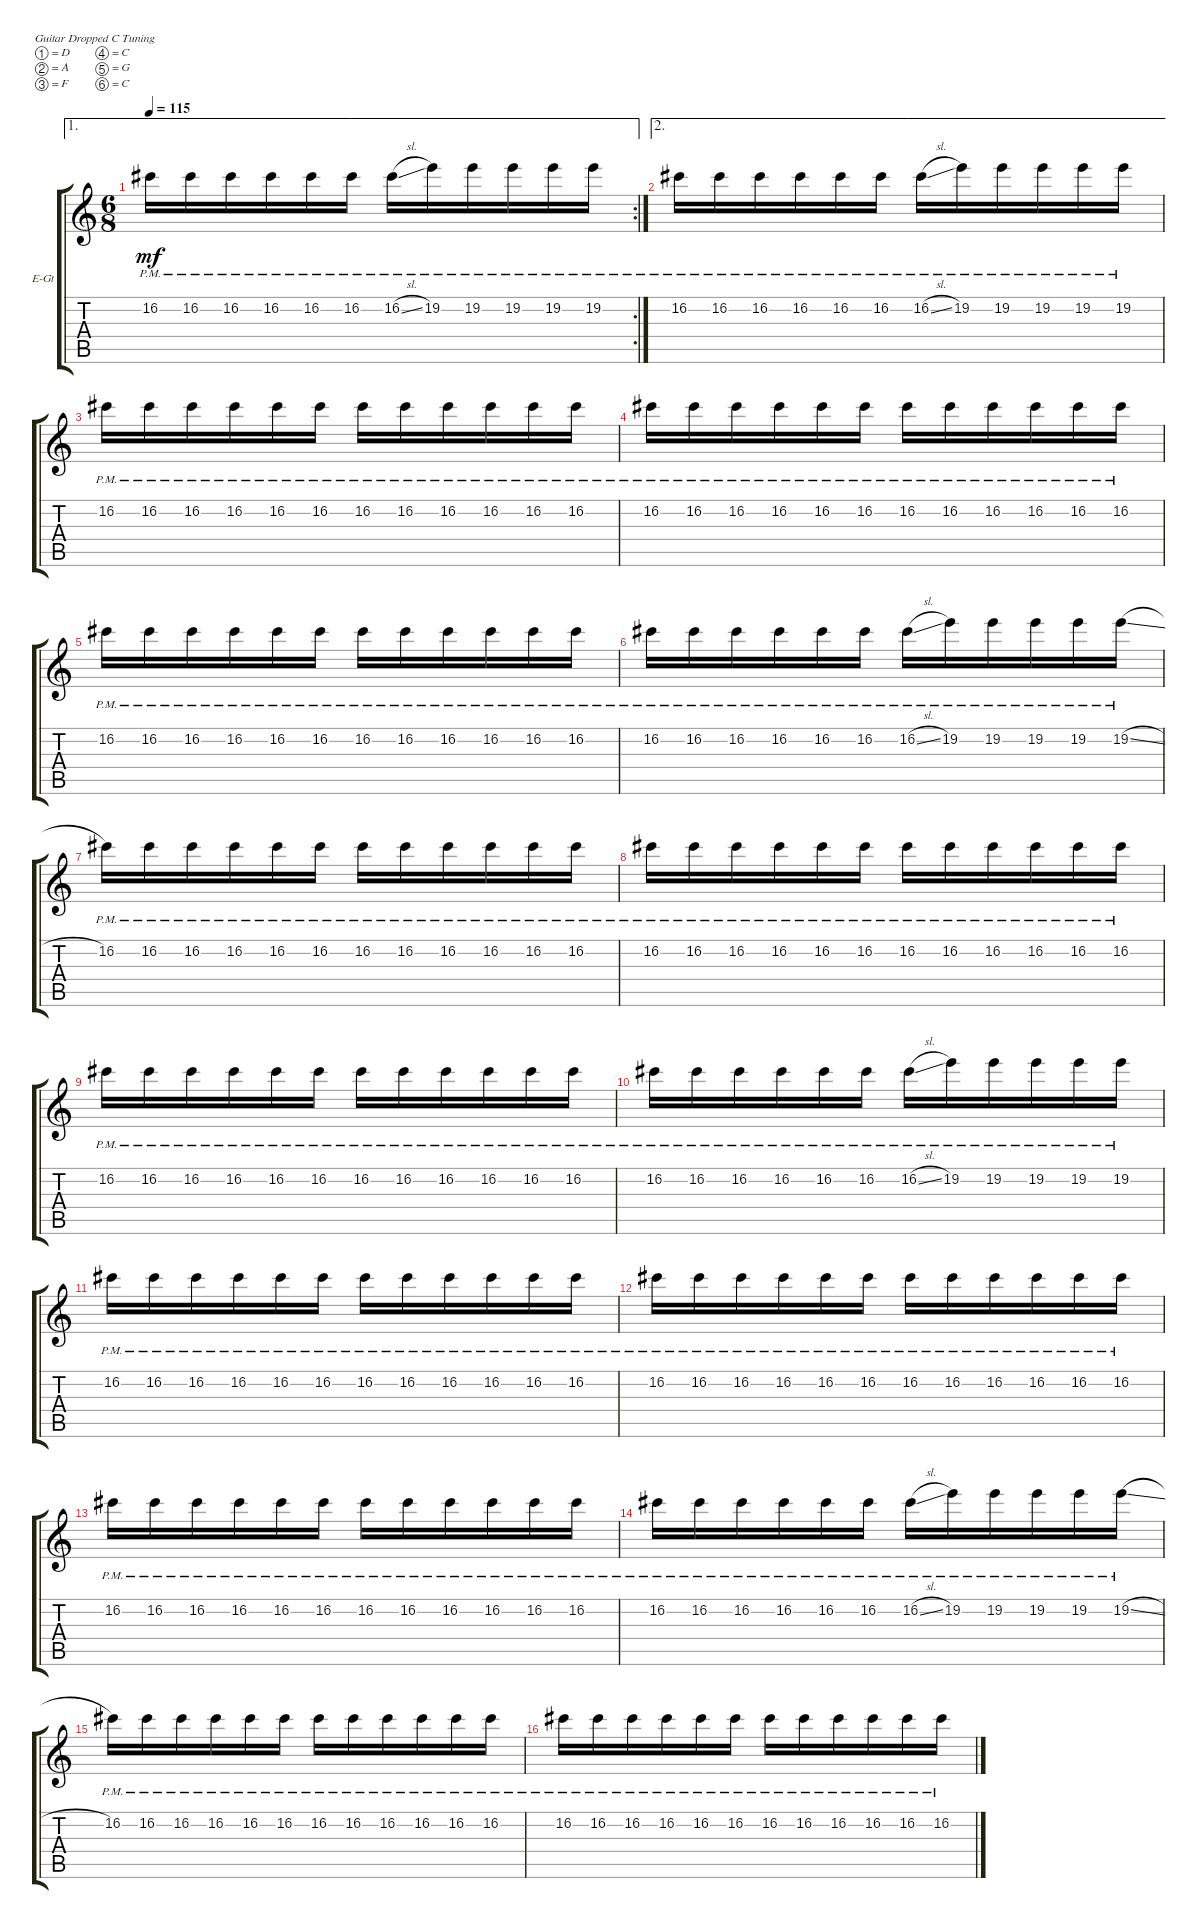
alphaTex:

\bracketExtendMode groupsimilarinstruments
\firstSystemTrackNameOrientation horizontal
\otherSystemsTrackNameOrientation horizontal
\track ("Effect Guitar" "E-Gt") {instrument overdrivenguitar}
\staff {score tabs}
\tuning (D4 A3 F3 C3 G2 C2)
\ae 1
\rc 2
\ts (6 8)
\tempo 115
\clef g2
\ks c
16.2{pm}.16{dy mf} 16.2{pm}.16 16.2{pm}.16 16.2{pm}.16 16.2{pm}.16 16.2{pm}.16 16.2{sl pm}.16 19.2{pm}.16 19.2{pm}.16 19.2{pm}.16 19.2{pm}.16 19.2{pm}.16 |
\ae 2
16.2{pm}.16 16.2{pm}.16 16.2{pm}.16 16.2{pm}.16 16.2{pm}.16 16.2{pm}.16 16.2{sl pm}.16 19.2{pm}.16 19.2{pm}.16 19.2{pm}.16 19.2{pm}.16 19.2{pm}.16 |
16.2{pm}.16 16.2{pm}.16 16.2{pm}.16 16.2{pm}.16 16.2{pm}.16 16.2{pm}.16 16.2{pm}.16 16.2{pm}.16 16.2{pm}.16 16.2{pm}.16 16.2{pm}.16 16.2{pm}.16 |
16.2{pm}.16 16.2{pm}.16 16.2{pm}.16 16.2{pm}.16 16.2{pm}.16 16.2{pm}.16 16.2{pm}.16 16.2{pm}.16 16.2{pm}.16 16.2{pm}.16 16.2{pm}.16 16.2{pm}.16 |
16.2{pm}.16 16.2{pm}.16 16.2{pm}.16 16.2{pm}.16 16.2{pm}.16 16.2{pm}.16 16.2{pm}.16 16.2{pm}.16 16.2{pm}.16 16.2{pm}.16 16.2{pm}.16 16.2{pm}.16 |
16.2{pm}.16 16.2{pm}.16 16.2{pm}.16 16.2{pm}.16 16.2{pm}.16 16.2{pm}.16 16.2{sl pm}.16 19.2{pm}.16 19.2{pm}.16 19.2{pm}.16 19.2{pm}.16 19.2{sl pm}.16 |
16.2{pm}.16 16.2{pm}.16 16.2{pm}.16 16.2{pm}.16 16.2{pm}.16 16.2{pm}.16 16.2{pm}.16 16.2{pm}.16 16.2{pm}.16 16.2{pm}.16 16.2{pm}.16 16.2{pm}.16 |
16.2{pm}.16 16.2{pm}.16 16.2{pm}.16 16.2{pm}.16 16.2{pm}.16 16.2{pm}.16 16.2{pm}.16 16.2{pm}.16 16.2{pm}.16 16.2{pm}.16 16.2{pm}.16 16.2{pm}.16 |
16.2{pm}.16 16.2{pm}.16 16.2{pm}.16 16.2{pm}.16 16.2{pm}.16 16.2{pm}.16 16.2{pm}.16 16.2{pm}.16 16.2{pm}.16 16.2{pm}.16 16.2{pm}.16 16.2{pm}.16 |
16.2{pm}.16 16.2{pm}.16 16.2{pm}.16 16.2{pm}.16 16.2{pm}.16 16.2{pm}.16 16.2{sl pm}.16 19.2{pm}.16 19.2{pm}.16 19.2{pm}.16 19.2{pm}.16 19.2{pm}.16 |
16.2{pm}.16 16.2{pm}.16 16.2{pm}.16 16.2{pm}.16 16.2{pm}.16 16.2{pm}.16 16.2{pm}.16 16.2{pm}.16 16.2{pm}.16 16.2{pm}.16 16.2{pm}.16 16.2{pm}.16 |
16.2{pm}.16 16.2{pm}.16 16.2{pm}.16 16.2{pm}.16 16.2{pm}.16 16.2{pm}.16 16.2{pm}.16 16.2{pm}.16 16.2{pm}.16 16.2{pm}.16 16.2{pm}.16 16.2{pm}.16 |
16.2{pm}.16 16.2{pm}.16 16.2{pm}.16 16.2{pm}.16 16.2{pm}.16 16.2{pm}.16 16.2{pm}.16 16.2{pm}.16 16.2{pm}.16 16.2{pm}.16 16.2{pm}.16 16.2{pm}.16 |
16.2{pm}.16 16.2{pm}.16 16.2{pm}.16 16.2{pm}.16 16.2{pm}.16 16.2{pm}.16 16.2{sl pm}.16 19.2{pm}.16 19.2{pm}.16 19.2{pm}.16 19.2{pm}.16 19.2{sl pm}.16 |
16.2{pm}.16 16.2{pm}.16 16.2{pm}.16 16.2{pm}.16 16.2{pm}.16 16.2{pm}.16 16.2{pm}.16 16.2{pm}.16 16.2{pm}.16 16.2{pm}.16 16.2{pm}.16 16.2{pm}.16 |
16.2{pm}.16 16.2{pm}.16 16.2{pm}.16 16.2{pm}.16 16.2{pm}.16 16.2{pm}.16 16.2{pm}.16 16.2{pm}.16 16.2{pm}.16 16.2{pm}.16 16.2{pm}.16 16.2{pm}.16
